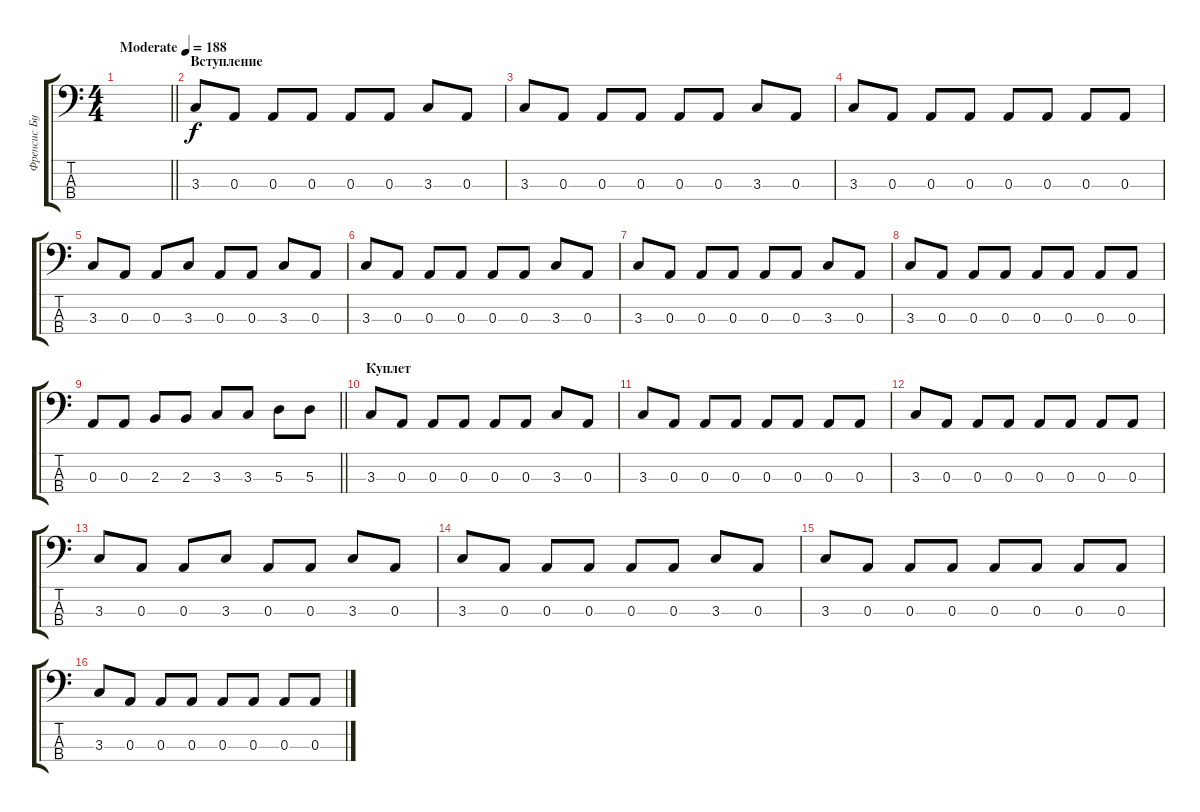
\track ("Френсис Бухгольц, бас-гитара" "Френсис Бу") {instrument synthbass2}
\staff {score tabs}
\tuning (G2 D2 A1 E1) {hide}
\ts (4 4)
\tempo (188 "Moderate")
\clef f4
\barLineRight lightlight
\ks c
|
\section ("" "Вступление")
3.3.8 0.3.8 0.3.8 0.3.8 0.3.8 0.3.8 3.3.8 0.3.8 |
3.3.8 0.3.8 0.3.8 0.3.8 0.3.8 0.3.8 3.3.8 0.3.8 |
3.3.8 0.3.8 0.3.8 0.3.8 0.3.8 0.3.8 0.3.8 0.3.8 |
3.3.8 0.3.8 0.3.8 3.3.8 0.3.8 0.3.8 3.3.8 0.3.8 |
3.3.8 0.3.8 0.3.8 0.3.8 0.3.8 0.3.8 3.3.8 0.3.8 |
3.3.8 0.3.8 0.3.8 0.3.8 0.3.8 0.3.8 3.3.8 0.3.8 |
3.3.8 0.3.8 0.3.8 0.3.8 0.3.8 0.3.8 0.3.8 0.3.8 |
\barLineRight lightlight
0.3.8 0.3.8 2.3.8 2.3.8 3.3.8 3.3.8 5.3.8 5.3.8 |
\section ("" "Куплет")
3.3.8 0.3.8 0.3.8 0.3.8 0.3.8 0.3.8 3.3.8 0.3.8 |
3.3.8 0.3.8 0.3.8 0.3.8 0.3.8 0.3.8 0.3.8 0.3.8 |
3.3.8 0.3.8 0.3.8 0.3.8 0.3.8 0.3.8 0.3.8 0.3.8 |
3.3.8 0.3.8 0.3.8 3.3.8 0.3.8 0.3.8 3.3.8 0.3.8 |
3.3.8 0.3.8 0.3.8 0.3.8 0.3.8 0.3.8 3.3.8 0.3.8 |
3.3.8 0.3.8 0.3.8 0.3.8 0.3.8 0.3.8 0.3.8 0.3.8 |
3.3.8 0.3.8 0.3.8 0.3.8 0.3.8 0.3.8 0.3.8 0.3.8
